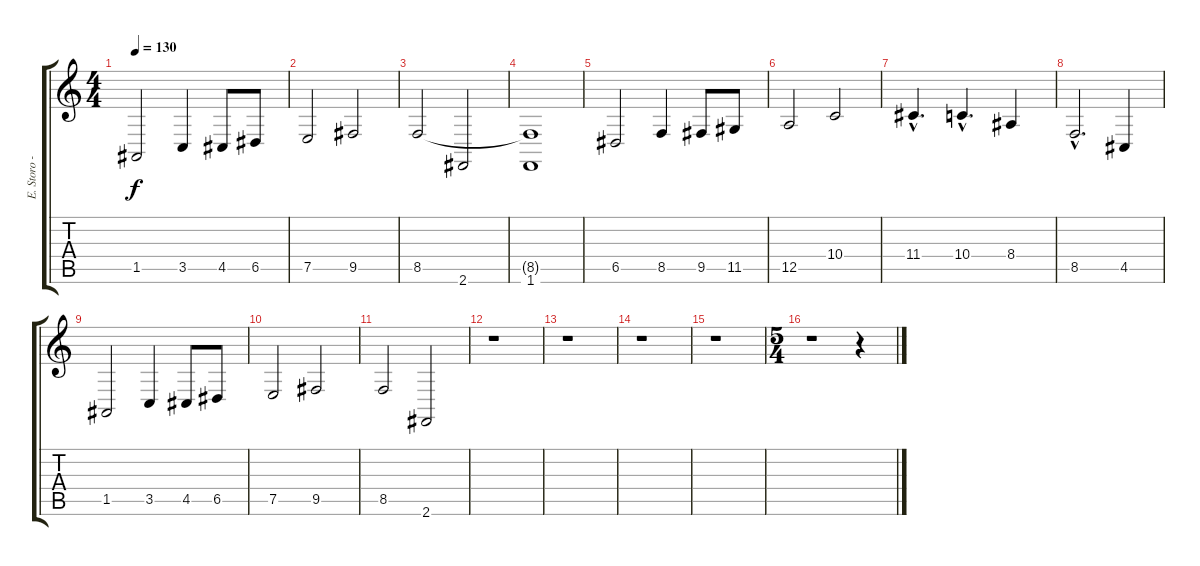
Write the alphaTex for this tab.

\track ("E. Storo - Keyboard" "E. Storo -") {instrument celesta}
\staff {score tabs}
\tuning (A4 B3 G3 D3 A2 E2) {hide}
\ts (4 4)
\tempo 130
\clef g2
\ks c
1.5.2{dy f} 3.5.4 4.5.8 6.5.8 |
7.5.2 9.5.2 |
8.5.2 2.6.2 |
(8.5{t} 1.6).1 |
6.5.2 8.5.4 9.5.8 11.5.8 |
12.5.2 10.4.2 |
11.4{hac}.4{d} 10.4{hac}.4{d} 8.4.4 |
8.5{hac}.2{d} 4.5.4 |
1.5.2 3.5.4 4.5.8 6.5.8 |
7.5.2 9.5.2 |
8.5.2 2.6.2 |
r.1 |
r.1 |
r.1 |
r.1 |
\ts (5 4)
r.1 r.4
